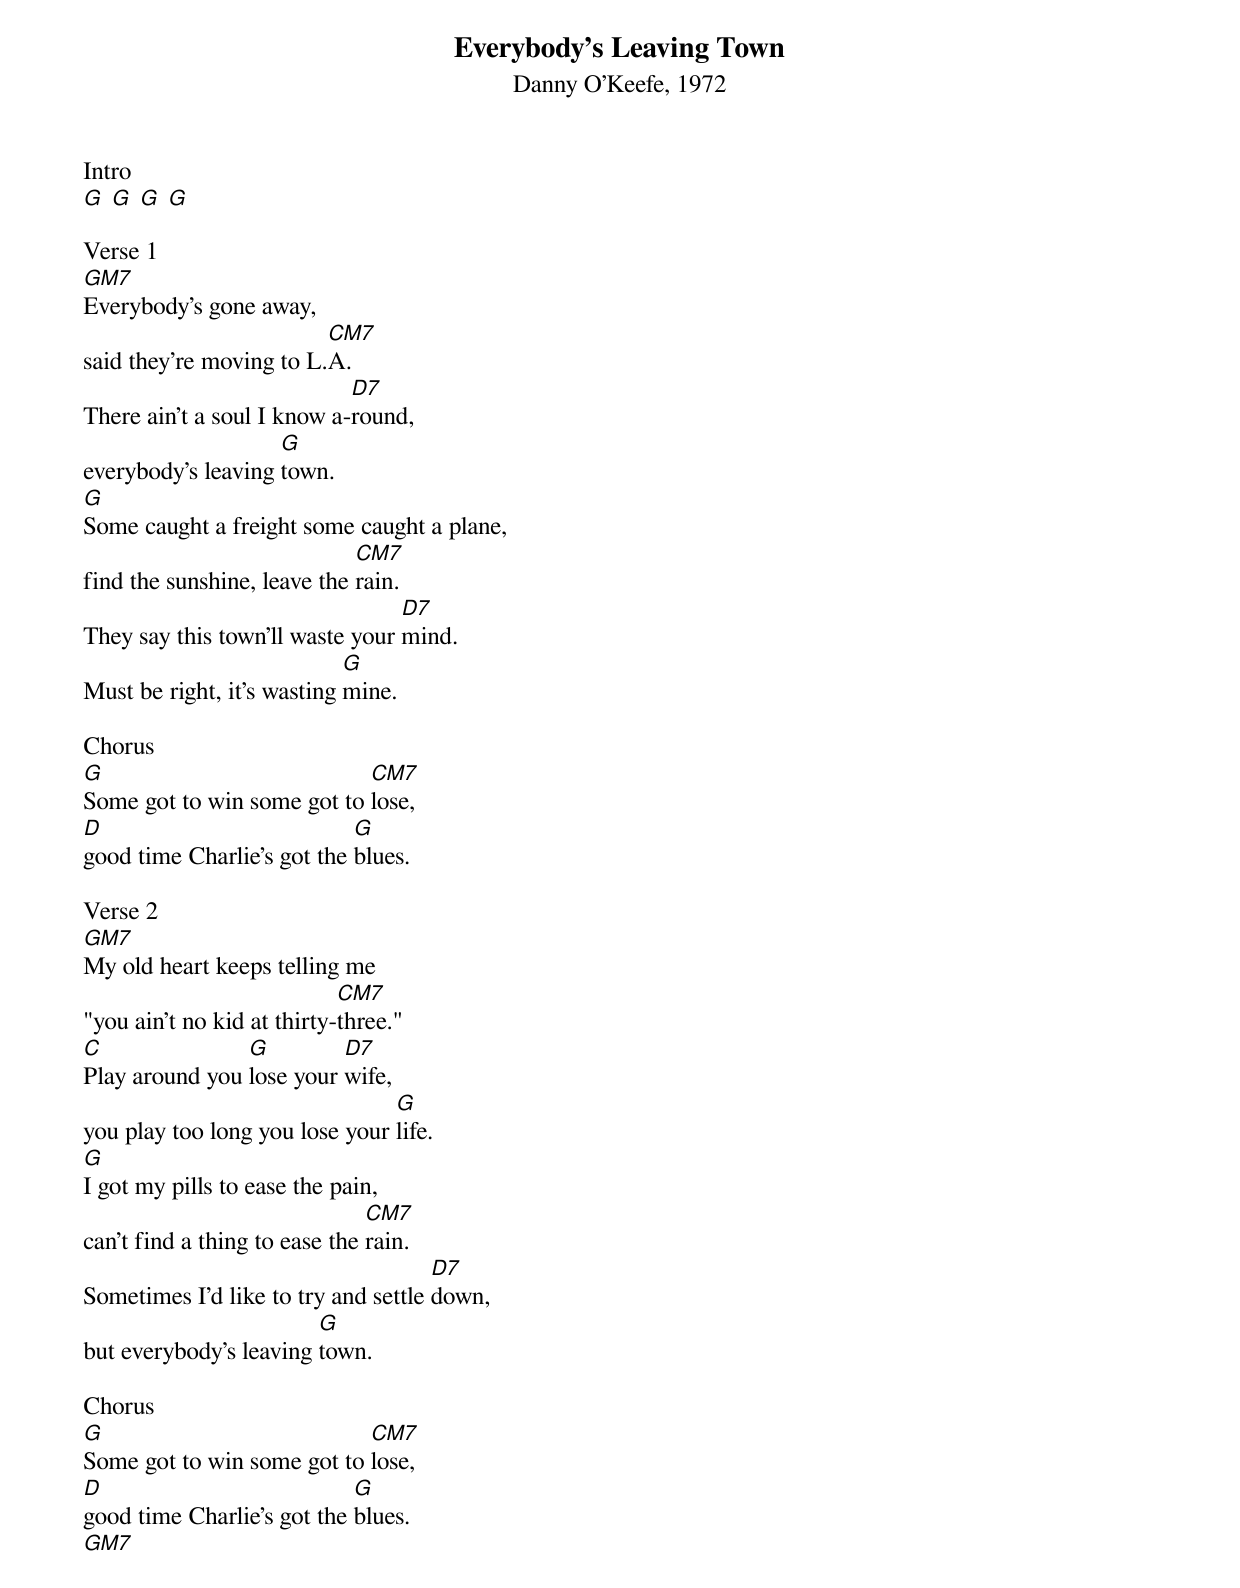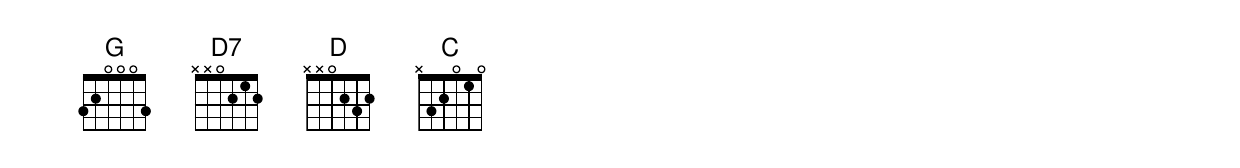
{title:Everybody's Leaving Town}
{subtitle:Danny O'Keefe, 1972}
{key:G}

Intro
[G] [G] [G] [G]

Verse 1
[GM7]Everybody's gone away,
said they're moving to L.[CM7]A.
There ain't a soul I know a-[D7]round,
everybody's leaving [G]town.
[G]Some caught a freight some caught a plane,
find the sunshine, leave the [CM7]rain.
They say this town'll waste your [D7]mind.
Must be right, it's wasting [G]mine.

Chorus
[G]Some got to win some got to [CM7]lose,
[D]good time Charlie's got the [G]blues.

Verse 2
[GM7]My old heart keeps telling me
"you ain't no kid at thirty-[CM7]three."
[C]Play around you [G]lose your [D7]wife,
you play too long you lose your [G]life.
[G]I got my pills to ease the pain,
can't find a thing to ease the [CM7]rain.
Sometimes I'd like to try and settle [D7]down,
but everybody's leaving [G]town.

Chorus
[G]Some got to win some got to [CM7]lose,
[D]good time Charlie's got the [G]blues.
[GM7]
